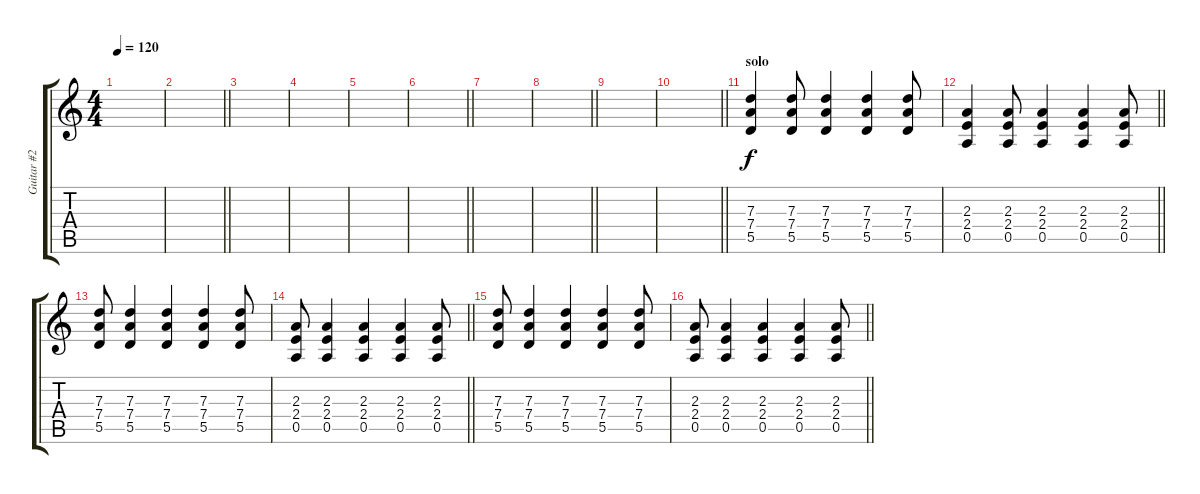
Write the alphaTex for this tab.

\track ("Guitar #2" "Guitar #2") {instrument electricguitarclean}
\staff {score tabs}
\tuning (E4 B3 G3 D3 A2 E2) {hide}
\ts (4 4)
\tempo 120
\clef g2
\ks c
|
\barLineRight lightlight
|
|
|
|
\barLineRight lightlight
|
|
\barLineRight lightlight
|
|
\barLineRight lightlight
|
\section ("" "solo")
(7.3 7.4 5.5).4 (7.3 7.4 5.5).8 (7.3 7.4 5.5).4 (7.3 7.4 5.5).4 (7.3 7.4 5.5).8 |
\barLineRight lightlight
(2.3 2.4 0.5).4 (2.3 2.4 0.5).8 (2.3 2.4 0.5).4 (2.3 2.4 0.5).4 (2.3 2.4 0.5).8 |
(7.3 7.4 5.5).8 (7.3 7.4 5.5).4 (7.3 7.4 5.5).4 (7.3 7.4 5.5).4 (7.3 7.4 5.5).8 |
\barLineRight lightlight
(2.3 2.4 0.5).8 (2.3 2.4 0.5).4 (2.3 2.4 0.5).4 (2.3 2.4 0.5).4 (2.3 2.4 0.5).8 |
(7.3 7.4 5.5).8 (7.3 7.4 5.5).4 (7.3 7.4 5.5).4 (7.3 7.4 5.5).4 (7.3 7.4 5.5).8 |
\barLineRight lightlight
(2.3 2.4 0.5).8 (2.3 2.4 0.5).4 (2.3 2.4 0.5).4 (2.3 2.4 0.5).4 (2.3 2.4 0.5).8
